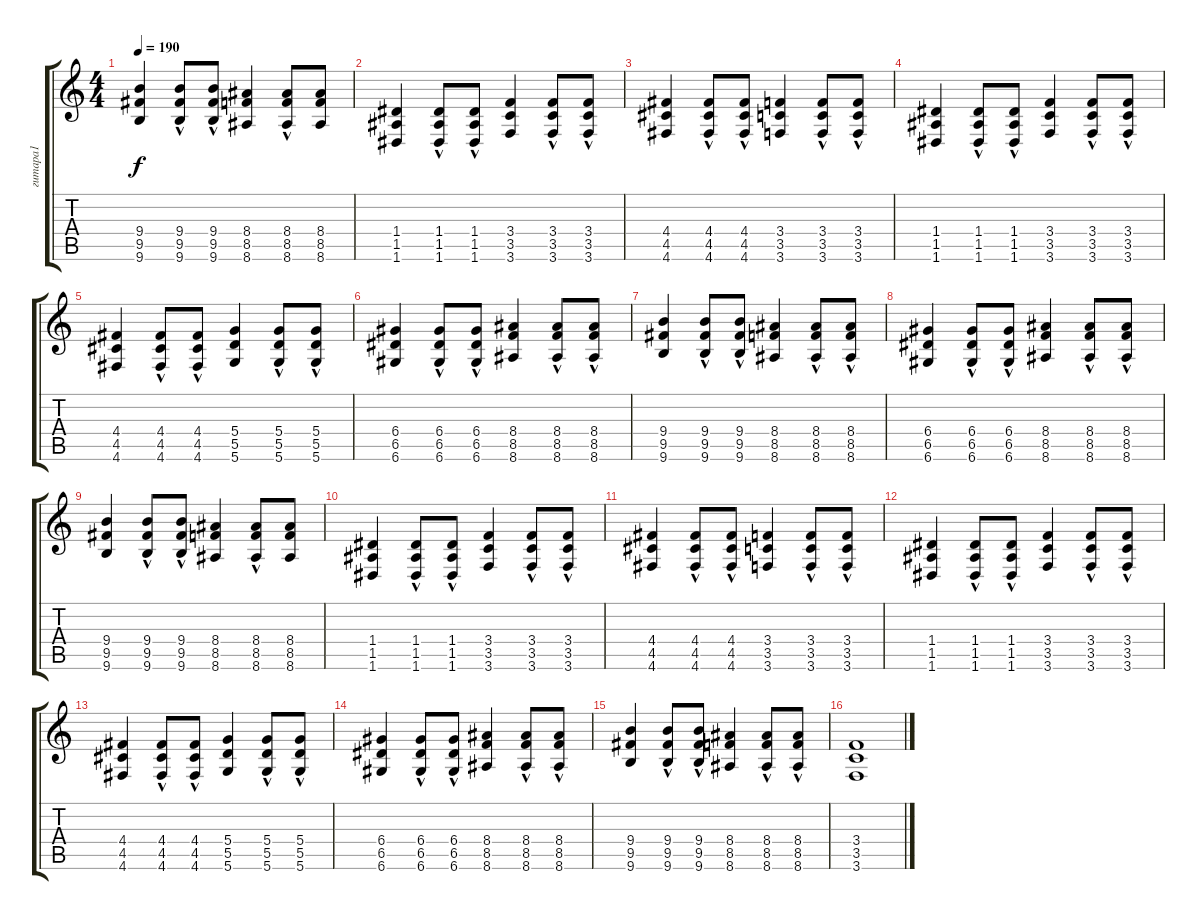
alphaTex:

\track ("гитара1" "гитара1") {instrument distortionguitar}
\staff {score tabs}
\tuning (E4 B3 G3 D3 A2 D2) {hide}
\ts (4 4)
\tempo 190
\clef g2
\ks c
(9.4 9.5 9.6).4{dy f} (9.4{hac} 9.5{hac} 9.6{hac}).8 (9.4{hac} 9.5{hac} 9.6{hac}).8 (8.4 8.5 8.6).4 (8.4{hac} 8.5{hac} 8.6{hac}).8 (8.4 8.5 8.6).8 |
(1.4 1.5 1.6).4 (1.4{hac} 1.5{hac} 1.6{hac}).8 (1.4{hac} 1.5{hac} 1.6{hac}).8 (3.4 3.5 3.6).4 (3.4{hac} 3.5{hac} 3.6{hac}).8 (3.4{hac} 3.5{hac} 3.6{hac}).8 |
(4.4 4.5 4.6).4 (4.4{hac} 4.5{hac} 4.6{hac}).8 (4.4{hac} 4.5{hac} 4.6{hac}).8 (3.4 3.5 3.6).4 (3.4{hac} 3.5{hac} 3.6{hac}).8 (3.4{hac} 3.5{hac} 3.6{hac}).8 |
(1.4 1.5 1.6).4 (1.4{hac} 1.5{hac} 1.6{hac}).8 (1.4{hac} 1.5{hac} 1.6{hac}).8 (3.4 3.5 3.6).4 (3.4{hac} 3.5{hac} 3.6{hac}).8 (3.4{hac} 3.5{hac} 3.6{hac}).8 |
(4.4 4.5 4.6).4 (4.4{hac} 4.5{hac} 4.6{hac}).8 (4.4{hac} 4.5{hac} 4.6{hac}).8 (5.4 5.5 5.6).4 (5.4{hac} 5.5{hac} 5.6{hac}).8 (5.4{hac} 5.5{hac} 5.6{hac}).8 |
(6.4 6.5 6.6).4 (6.4{hac} 6.5{hac} 6.6{hac}).8 (6.4{hac} 6.5{hac} 6.6{hac}).8 (8.4 8.5 8.6).4 (8.4{hac} 8.5{hac} 8.6{hac}).8 (8.4{hac} 8.5{hac} 8.6{hac}).8 |
(9.4 9.5 9.6).4 (9.4{hac} 9.5{hac} 9.6{hac}).8 (9.4{hac} 9.5{hac} 9.6{hac}).8 (8.4 8.5 8.6).4 (8.4{hac} 8.5{hac} 8.6{hac}).8 (8.4{hac} 8.5{hac} 8.6{hac}).8 |
(6.4 6.5 6.6).4 (6.4{hac} 6.5{hac} 6.6{hac}).8 (6.4{hac} 6.5{hac} 6.6{hac}).8 (8.4 8.5 8.6).4 (8.4{hac} 8.5{hac} 8.6{hac}).8 (8.4{hac} 8.5{hac} 8.6{hac}).8 |
(9.4 9.5 9.6).4 (9.4{hac} 9.5{hac} 9.6{hac}).8 (9.4{hac} 9.5{hac} 9.6{hac}).8 (8.4 8.5 8.6).4 (8.4{hac} 8.5{hac} 8.6{hac}).8 (8.4 8.5 8.6).8 |
(1.4 1.5 1.6).4 (1.4{hac} 1.5{hac} 1.6{hac}).8 (1.4{hac} 1.5{hac} 1.6{hac}).8 (3.4 3.5 3.6).4 (3.4{hac} 3.5{hac} 3.6{hac}).8 (3.4{hac} 3.5{hac} 3.6{hac}).8 |
(4.4 4.5 4.6).4 (4.4{hac} 4.5{hac} 4.6{hac}).8 (4.4{hac} 4.5{hac} 4.6{hac}).8 (3.4 3.5 3.6).4 (3.4{hac} 3.5{hac} 3.6{hac}).8 (3.4{hac} 3.5{hac} 3.6{hac}).8 |
(1.4 1.5 1.6).4 (1.4{hac} 1.5{hac} 1.6{hac}).8 (1.4{hac} 1.5{hac} 1.6{hac}).8 (3.4 3.5 3.6).4 (3.4{hac} 3.5{hac} 3.6{hac}).8 (3.4{hac} 3.5{hac} 3.6{hac}).8 |
(4.4 4.5 4.6).4 (4.4{hac} 4.5{hac} 4.6{hac}).8 (4.4{hac} 4.5{hac} 4.6{hac}).8 (5.4 5.5 5.6).4 (5.4{hac} 5.5{hac} 5.6{hac}).8 (5.4{hac} 5.5{hac} 5.6{hac}).8 |
(6.4 6.5 6.6).4 (6.4{hac} 6.5{hac} 6.6{hac}).8 (6.4{hac} 6.5{hac} 6.6{hac}).8 (8.4 8.5 8.6).4 (8.4{hac} 8.5{hac} 8.6{hac}).8 (8.4{hac} 8.5{hac} 8.6{hac}).8 |
(9.4 9.5 9.6).4 (9.4{hac} 9.5{hac} 9.6{hac}).8 (9.4{hac} 9.5{hac} 9.6{hac}).8 (8.4 8.5 8.6).4 (8.4{hac} 8.5{hac} 8.6{hac}).8 (8.4{hac} 8.5{hac} 8.6{hac}).8 |
(3.4 3.5 3.6).1
